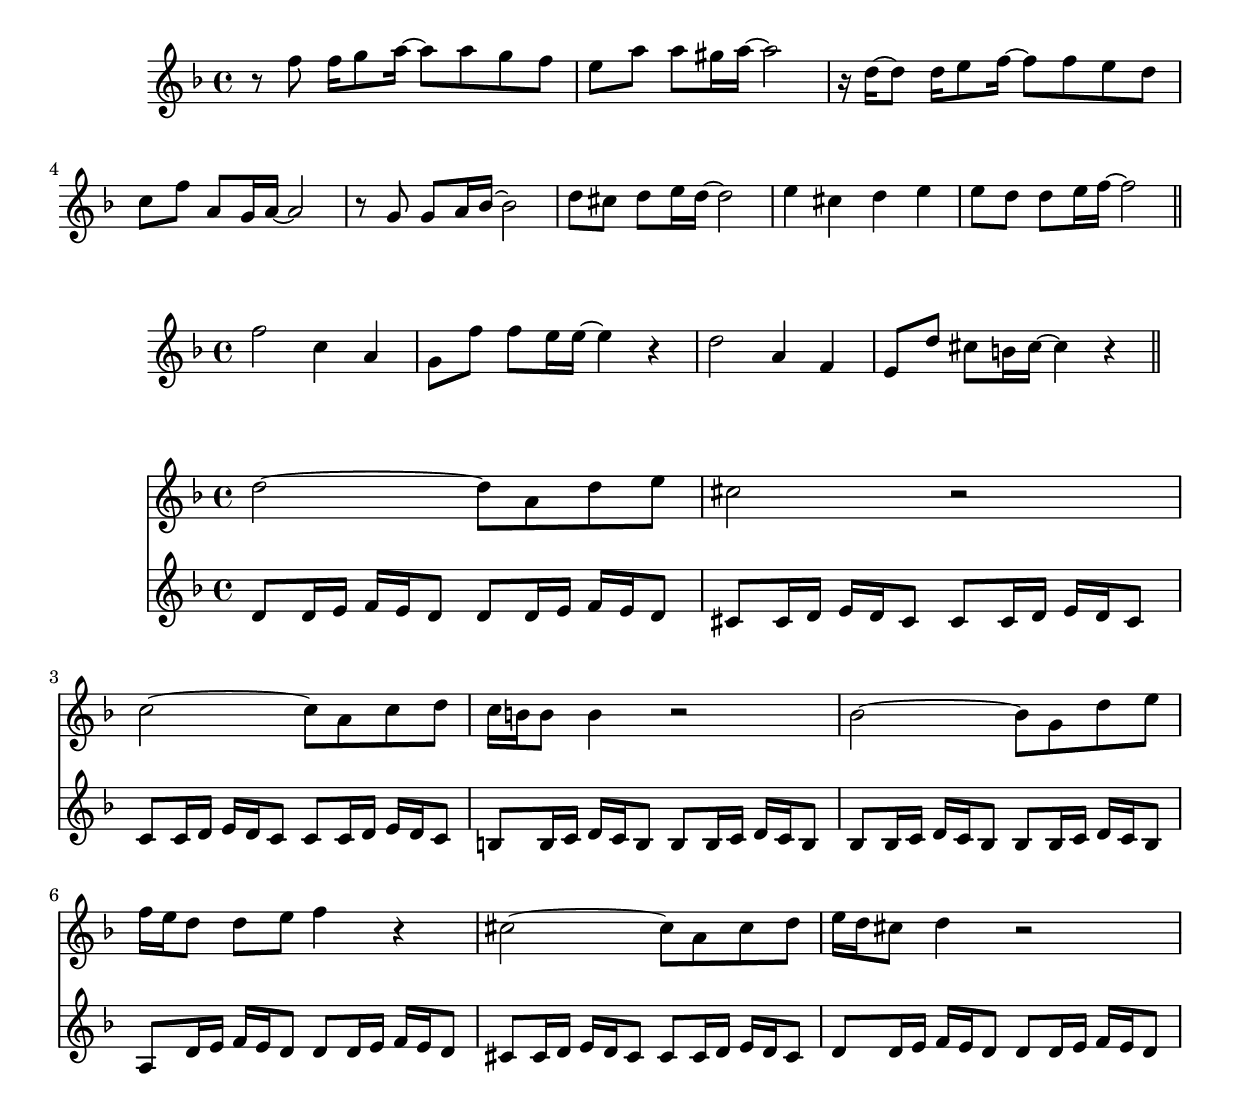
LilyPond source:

\version "2.22.1"

part_a = \new Staff {
  \relative {
    \clef "treble"
    \key d \minor
    r8 f'' f16 g8 a16~ 8 a g f | e a a gis16 a~ 2 |
    r16 d,~ 8 d16 e8 f16~ 8 f e d | c f a, g16 a~ 2 |
    r8 g g a16 bes~ 2 | d8 cis d e16 d~ 2 |
    e4 cis d e | e8 d d e16 f~ 2 \bar "||"
  }
}

part_a_bis = \new Staff {
  \relative {
    \clef "treble"
    \key d \minor
    f''2 c4 a | g8 f' f e16 e~ 4 r |
    d2 a4 f | e8 d' cis b16 cis~ 4 r \bar "||"
  }
}

part_b_lead = \new Staff {
  \relative {
    \clef "treble"
    \key d \minor
    d''2~ 8 a d e |
    cis2 r |
    c2~ 8 a c d |
    c16 b b8 b4 r2 |
    bes2~ 8 g d' e |
    f16 e d8 d e f4 r |
    cis2~ 8 a cis d |
    e16 d cis8 d4 r2 |
  }
}

part_b_accmp = \new Staff {
  \relative {
    \clef "treble"
    \key d \minor
    d'8 d16 e f e d8 d d16 e f e d8 |
    cis8 cis16 d e d cis8 cis cis16 d e d cis8 |
    c8 c16 d e d c8 c c16 d e d c8 |
    b8 b16 c d c b8 b b16 c d c b8 |
    bes8 bes16 c d c bes8 bes bes16 c d c bes8 |
    a8 d16 e f e d8 d d16 e f e d8 |
    cis8 cis16 d e d cis8 cis cis16 d e d cis8 |
    d8 d16 e f e d8 d d16 e f e d8 |
  }
}


{ \part_a }
{ \part_a_bis }
{
  <<
    \part_b_lead
    \part_b_accmp
  >>
}
